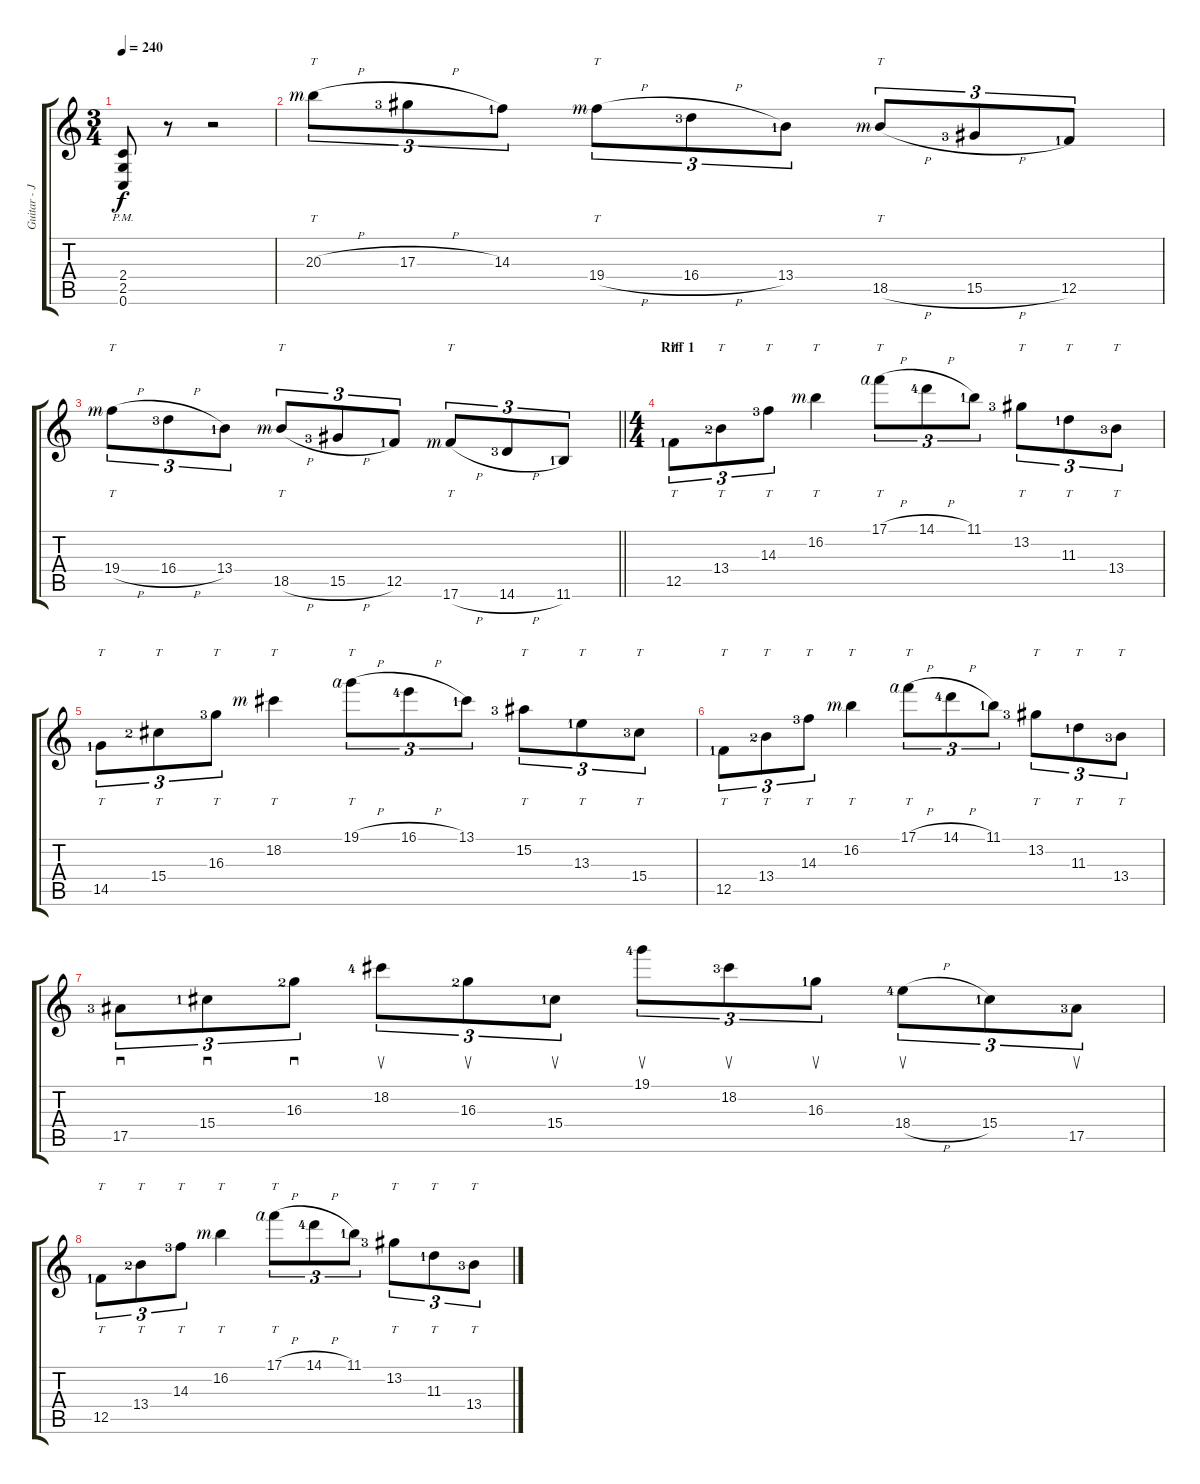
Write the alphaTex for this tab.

\track ("Guitar - Josh Hemandez" "Guitar - J") {instrument distortionguitar}
\staff {score tabs}
\tuning (C4 G3 Eb3 Bb2 F2 C2) {hide}
\ts (3 4)
\tempo 240
\clef g2
\ks c
(2.4{pm} 2.5 0.6).8{dy f} r.8 r.2 |
20.3{h rf 3}.8{tt tu (3 2)} 17.3{h lf 4}.8{tu (3 2)} 14.3{lf 2}.8{tu (3 2)} 19.4{h rf 3}.8{tt tu (3 2)} 16.4{h lf 4}.8{tu (3 2)} 13.4{lf 2}.8{tu (3 2)} 18.5{h rf 3}.8{tt tu (3 2)} 15.5{h lf 4}.8{tu (3 2)} 12.5{lf 2}.8{tu (3 2)} |
\barLineRight lightlight
19.4{h rf 3}.8{tt tu (3 2)} 16.4{h lf 4}.8{tu (3 2)} 13.4{lf 2}.8{tu (3 2)} 18.5{h rf 3}.8{tt tu (3 2)} 15.5{h lf 4}.8{tu (3 2)} 12.5{lf 2}.8{tu (3 2)} 17.6{h rf 3}.8{tt tu (3 2)} 14.6{h lf 4}.8{tu (3 2)} 11.6{lf 2}.8{tu (3 2)} |
\ts (4 4)
\section ("" "Riff 1")
12.5{lf 2}.8{tt tu (3 2)} 13.4{lf 3}.8{tt tu (3 2)} 14.3{lf 4}.8{tt tu (3 2)} 16.2{rf 3}.4{tt} 17.1{h rf 4}.8{tt tu (3 2)} 14.1{h lf 5}.8{tu (3 2)} 11.1{lf 2}.8{tu (3 2)} 13.2{lf 4}.8{tt tu (3 2)} 11.3{lf 2}.8{tt tu (3 2)} 13.4{lf 4}.8{tt tu (3 2)} |
14.5{lf 2}.8{tt tu (3 2)} 15.4{lf 3}.8{tt tu (3 2)} 16.3{lf 4}.8{tt tu (3 2)} 18.2{rf 3}.4{tt} 19.1{h rf 4}.8{tt tu (3 2)} 16.1{h lf 5}.8{tu (3 2)} 13.1{lf 2}.8{tu (3 2)} 15.2{lf 4}.8{tt tu (3 2)} 13.3{lf 2}.8{tt tu (3 2)} 15.4{lf 4}.8{tt tu (3 2)} |
12.5{lf 2}.8{tt tu (3 2)} 13.4{lf 3}.8{tt tu (3 2)} 14.3{lf 4}.8{tt tu (3 2)} 16.2{rf 3}.4{tt} 17.1{h rf 4}.8{tt tu (3 2)} 14.1{h lf 5}.8{tu (3 2)} 11.1{lf 2}.8{tu (3 2)} 13.2{lf 4}.8{tt tu (3 2)} 11.3{lf 2}.8{tt tu (3 2)} 13.4{lf 4}.8{tt tu (3 2)} |
17.5{lf 4}.8{sd tu (3 2)} 15.4{lf 2}.8{sd tu (3 2)} 16.3{lf 3}.8{sd tu (3 2)} 18.2{lf 5}.8{su tu (3 2)} 16.3{lf 3}.8{su tu (3 2)} 15.4{lf 2}.8{su tu (3 2)} 19.1{lf 5}.8{su tu (3 2)} 18.2{lf 4}.8{su tu (3 2)} 16.3{lf 2}.8{su tu (3 2)} 18.4{h lf 5}.8{su tu (3 2)} 15.4{lf 2}.8{tu (3 2)} 17.5{lf 4}.8{su tu (3 2)} |
12.5{lf 2}.8{tt tu (3 2)} 13.4{lf 3}.8{tt tu (3 2)} 14.3{lf 4}.8{tt tu (3 2)} 16.2{rf 3}.4{tt} 17.1{h rf 4}.8{tt tu (3 2)} 14.1{h lf 5}.8{tu (3 2)} 11.1{lf 2}.8{tu (3 2)} 13.2{lf 4}.8{tt tu (3 2)} 11.3{lf 2}.8{tt tu (3 2)} 13.4{lf 4}.8{tt tu (3 2)}
